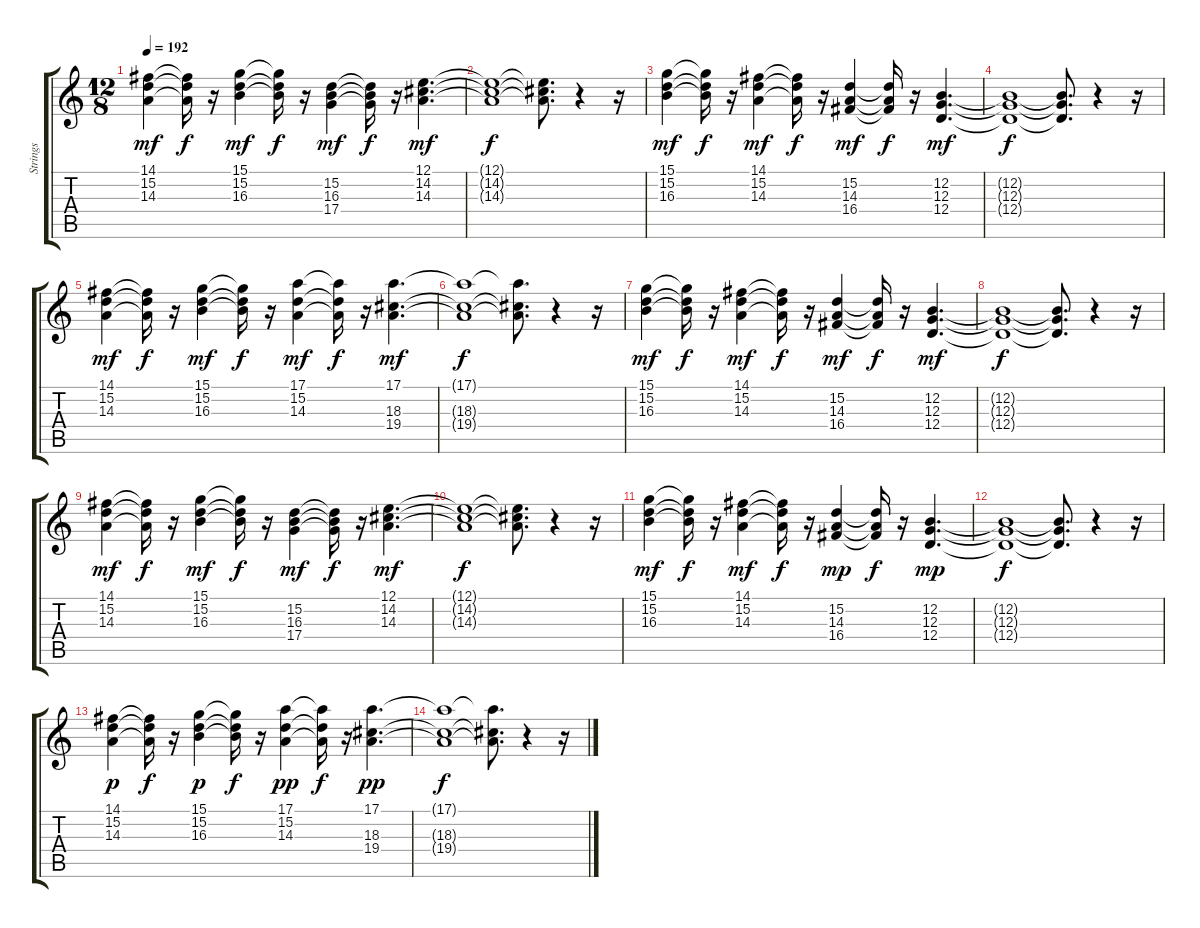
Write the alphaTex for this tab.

\track ("Strings" "Strings") {instrument stringensemble1}
\staff {score tabs}
\tuning (E4 B3 G3 D3 A2 E2) {hide}
\ts (12 8)
\tempo 192
\clef g2
\ks c
(14.1 15.2 14.3).4{dy mf} (14.1{t} 15.2{t} 14.3{t}).16{dy f} r.16 (15.1 15.2 16.3).4{dy mf} (15.1{t} 15.2{t} 16.3{t}).16{dy f} r.16 (15.2 16.3 17.4).4{dy mf} (15.2{t} 16.3{t} 17.4{t}).16{dy f} r.16 (12.1 14.2 14.3).4{d dy mf} |
(12.1{t} 14.2{t} 14.3{t}).1{dy f} (12.1{t} 14.2{t} 14.3{t}).8{d} r.4 r.16 |
(15.1 15.2 16.3).4{dy mf} (15.1{t} 15.2{t} 16.3{t}).16{dy f} r.16 (14.1 15.2 14.3).4{dy mf} (14.1{t} 15.2{t} 14.3{t}).16{dy f} r.16 (15.2 14.3 16.4).4{dy mf} (15.2{t} 14.3{t} 16.4{t}).16{dy f} r.16 (12.2 12.3 12.4).4{d dy mf} |
(12.2{t} 12.3{t} 12.4{t}).1{dy f} (12.2{t} 12.3{t} 12.4{t}).8{d} r.4 r.16 |
(14.1 15.2 14.3).4{dy mf} (14.1{t} 15.2{t} 14.3{t}).16{dy f} r.16 (15.1 15.2 16.3).4{dy mf} (15.1{t} 15.2{t} 16.3{t}).16{dy f} r.16 (17.1 15.2 14.3).4{dy mf} (17.1{t} 15.2{t} 14.3{t}).16{dy f} r.16 (17.1 18.3 19.4).4{d dy mf} |
(17.1{t} 18.3{t} 19.4{t}).1{dy f} (17.1{t} 18.3{t} 19.4{t}).8{d} r.4 r.16 |
(15.1 15.2 16.3).4{dy mf} (15.1{t} 15.2{t} 16.3{t}).16{dy f} r.16 (14.1 15.2 14.3).4{dy mf} (14.1{t} 15.2{t} 14.3{t}).16{dy f} r.16 (15.2 14.3 16.4).4{dy mf} (15.2{t} 14.3{t} 16.4{t}).16{dy f} r.16 (12.2 12.3 12.4).4{d dy mf} |
(12.2{t} 12.3{t} 12.4{t}).1{dy f} (12.2{t} 12.3{t} 12.4{t}).8{d} r.4 r.16 |
(14.1 15.2 14.3).4{dy mf} (14.1{t} 15.2{t} 14.3{t}).16{dy f} r.16 (15.1 15.2 16.3).4{dy mf} (15.1{t} 15.2{t} 16.3{t}).16{dy f} r.16 (15.2 16.3 17.4).4{dy mf} (15.2{t} 16.3{t} 17.4{t}).16{dy f} r.16 (12.1 14.2 14.3).4{d dy mf} |
(12.1{t} 14.2{t} 14.3{t}).1{dy f} (12.1{t} 14.2{t} 14.3{t}).8{d} r.4 r.16 |
(15.1 15.2 16.3).4{dy mf} (15.1{t} 15.2{t} 16.3{t}).16{dy f} r.16 (14.1 15.2 14.3).4{dy mf} (14.1{t} 15.2{t} 14.3{t}).16{dy f} r.16 (15.2 14.3 16.4).4{dy mp} (15.2{t} 14.3{t} 16.4{t}).16{dy f} r.16 (12.2 12.3 12.4).4{d dy mp} |
(12.2{t} 12.3{t} 12.4{t}).1{dy f} (12.2{t} 12.3{t} 12.4{t}).8{d} r.4 r.16 |
(14.1 15.2 14.3).4{dy p} (14.1{t} 15.2{t} 14.3{t}).16{dy f} r.16 (15.1 15.2 16.3).4{dy p} (15.1{t} 15.2{t} 16.3{t}).16{dy f} r.16 (17.1 15.2 14.3).4{dy pp} (17.1{t} 15.2{t} 14.3{t}).16{dy f} r.16 (17.1 18.3 19.4).4{d dy pp} |
(17.1{t} 18.3{t} 19.4{t}).1{dy f} (17.1{t} 18.3{t} 19.4{t}).8{d} r.4 r.16
